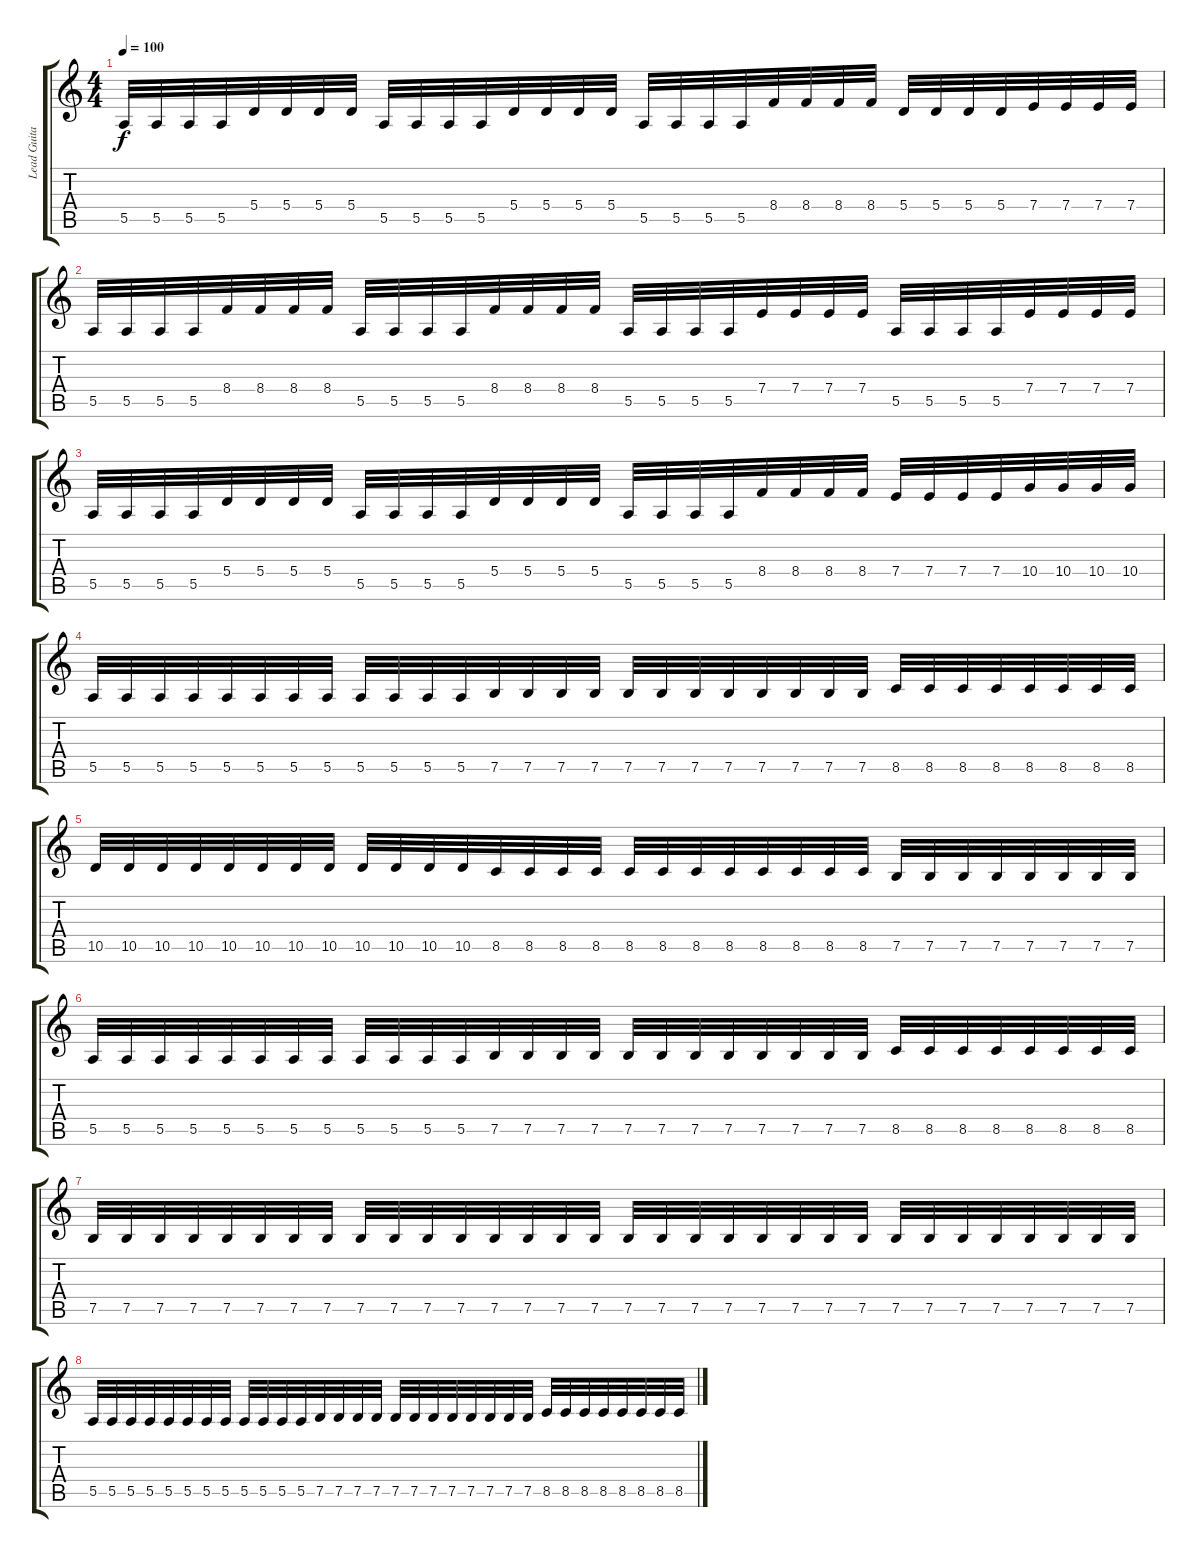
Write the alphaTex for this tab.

\track ("Lead Guitar" "Lead Guita") {instrument distortionguitar}
\staff {score tabs}
\tuning (B3 Gb3 D3 A2 E2 B1) {hide}
\ts (4 4)
\tempo 100
\clef g2
\ks c
5.5.32{dy f} 5.5.32 5.5.32 5.5.32 5.4.32 5.4.32 5.4.32 5.4.32 5.5.32 5.5.32 5.5.32 5.5.32 5.4.32 5.4.32 5.4.32 5.4.32 5.5.32 5.5.32 5.5.32 5.5.32 8.4.32 8.4.32 8.4.32 8.4.32 5.4.32 5.4.32 5.4.32 5.4.32 7.4.32 7.4.32 7.4.32 7.4.32 |
5.5.32 5.5.32 5.5.32 5.5.32 8.4.32 8.4.32 8.4.32 8.4.32 5.5.32 5.5.32 5.5.32 5.5.32 8.4.32 8.4.32 8.4.32 8.4.32 5.5.32 5.5.32 5.5.32 5.5.32 7.4.32 7.4.32 7.4.32 7.4.32 5.5.32 5.5.32 5.5.32 5.5.32 7.4.32 7.4.32 7.4.32 7.4.32 |
5.5.32 5.5.32 5.5.32 5.5.32 5.4.32 5.4.32 5.4.32 5.4.32 5.5.32 5.5.32 5.5.32 5.5.32 5.4.32 5.4.32 5.4.32 5.4.32 5.5.32 5.5.32 5.5.32 5.5.32 8.4.32 8.4.32 8.4.32 8.4.32 7.4.32 7.4.32 7.4.32 7.4.32 10.4.32 10.4.32 10.4.32 10.4.32 |
5.5.32 5.5.32 5.5.32 5.5.32 5.5.32 5.5.32 5.5.32 5.5.32 5.5.32 5.5.32 5.5.32 5.5.32 7.5.32 7.5.32 7.5.32 7.5.32 7.5.32 7.5.32 7.5.32 7.5.32 7.5.32 7.5.32 7.5.32 7.5.32 8.5.32 8.5.32 8.5.32 8.5.32 8.5.32 8.5.32 8.5.32 8.5.32 |
10.5.32 10.5.32 10.5.32 10.5.32 10.5.32 10.5.32 10.5.32 10.5.32 10.5.32 10.5.32 10.5.32 10.5.32 8.5.32 8.5.32 8.5.32 8.5.32 8.5.32 8.5.32 8.5.32 8.5.32 8.5.32 8.5.32 8.5.32 8.5.32 7.5.32 7.5.32 7.5.32 7.5.32 7.5.32 7.5.32 7.5.32 7.5.32 |
5.5.32 5.5.32 5.5.32 5.5.32 5.5.32 5.5.32 5.5.32 5.5.32 5.5.32 5.5.32 5.5.32 5.5.32 7.5.32 7.5.32 7.5.32 7.5.32 7.5.32 7.5.32 7.5.32 7.5.32 7.5.32 7.5.32 7.5.32 7.5.32 8.5.32 8.5.32 8.5.32 8.5.32 8.5.32 8.5.32 8.5.32 8.5.32 |
7.5.32 7.5.32 7.5.32 7.5.32 7.5.32 7.5.32 7.5.32 7.5.32 7.5.32 7.5.32 7.5.32 7.5.32 7.5.32 7.5.32 7.5.32 7.5.32 7.5.32 7.5.32 7.5.32 7.5.32 7.5.32 7.5.32 7.5.32 7.5.32 7.5.32 7.5.32 7.5.32 7.5.32 7.5.32 7.5.32 7.5.32 7.5.32 |
5.5.32 5.5.32 5.5.32 5.5.32 5.5.32 5.5.32 5.5.32 5.5.32 5.5.32 5.5.32 5.5.32 5.5.32 7.5.32 7.5.32 7.5.32 7.5.32 7.5.32 7.5.32 7.5.32 7.5.32 7.5.32 7.5.32 7.5.32 7.5.32 8.5.32 8.5.32 8.5.32 8.5.32 8.5.32 8.5.32 8.5.32 8.5.32
